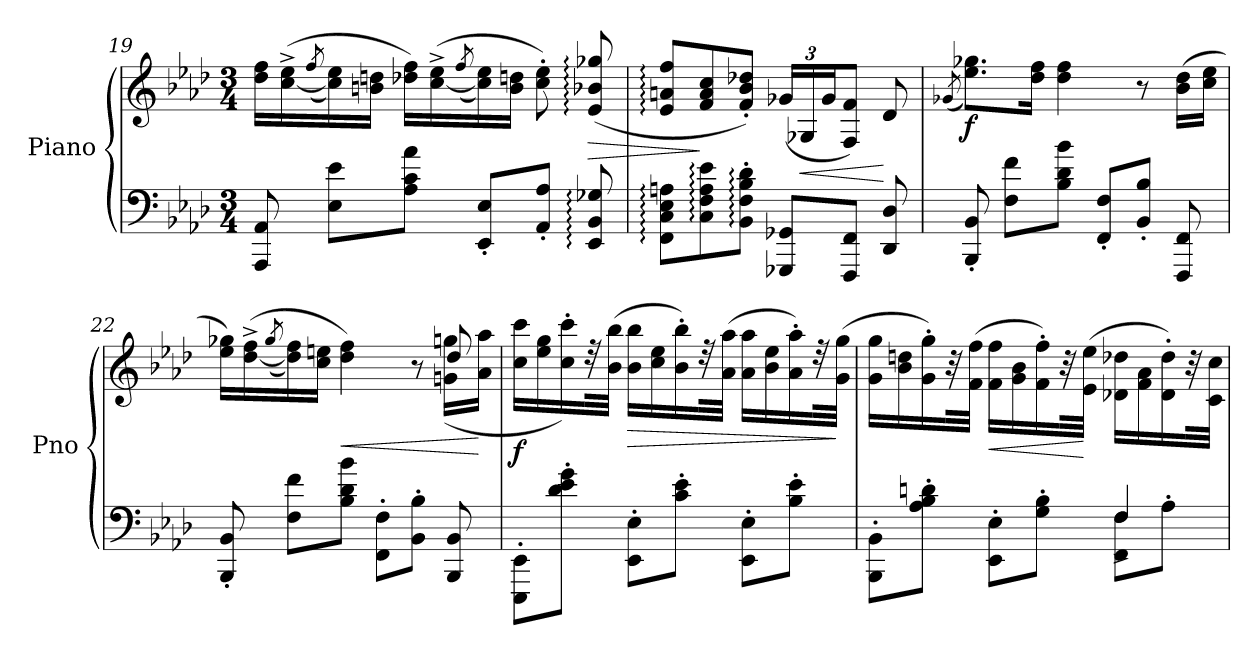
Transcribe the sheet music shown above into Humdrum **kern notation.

**kern	**kern	**dynam
*part1	*part1	*part1
*staff2	*staff1	*staff1/2
*I"Piano	*	*
*I'Pno	*	*
*clefF4	*clefG2	*
*k[b-e-a-d-]	*k[b-e-a-d-]	*
*A-:	*A-:	*
*M3/4	*M3/4	*
=19	=19	=19
8AAA-/ 8AA-/	16dd-\ 16ff\LL	.
.	([16cc\^ 16ee-\^	.
.	(8qff/	.
8E-\ 8e-\L	16cc\] 16ee-\)	.
.	16bn\ 16ddn\JJ	.
8A-\ 8c\ 8a-\J	16dd-X\ 16ff\LL)	.
.	([16cc\^ 16ee-\^	.
.	(8qff/	.
8EE-/' 8E-/'L	16cc\] 16ee-\)	.
.	16b\ 16ddn\JJ	.
8AA-/' 8A-/'J	8cc\' 8ee-\')	.
!	!	!LO:HP:b
8EE-/: 8BB-/: 8G-X/:	(8e-/: 8b-X/: 8gg-X/:	>
=20	=20	=20
8FF\: 8C\: 8E-\: 8An\:L	8e-/: 8an/: 8ff/:L	.
8C\: 8F\: 8A\: 8e-\:	8f/ 8a/ 8cc/	]
8BB-\:' 8F\:' 8B-\:' 8d-\:'J	8f/' 8b-/' 8dd-X/'J)	.
*	*Xbrackettup	*
8GGG-X/ 8GG-X/L	(24g-X/LL	.
!	!	!LO:HP:b
.	24G-X/	<
.	24g-/J	.
8FFF/ 8FF/J	8F/ 8f/J)	.
8DD-/ 8D-/	8d-/	[
!!LO:LB:g=z
=21	=21	=21
.	(8qg-X/	.
!	!	!LO:DY:b
8BBB-/' 8BB-/'	8.ee-\ 8.gg-X\L)	f
8F\ 8f\L	.	.
.	16dd-\ 16ff\Jk	.
8B-\ 8d-\ 8b-\J	4dd-\ 4ff\	.
8FF/' 8F/'L	.	.
8BB-/' 8B-/'J	8r	.
8FFF/ 8FF/	(16b-\ 16dd-\LL	.
.	16cc\ 16ee-\JJ	.
=22	=22	=22
*	*^	*
8BBB-/' 8BB-/'	16ee-\ 16gg-X\LL)	8ryy	.
.	([16dd-\^ 16ff\^	.	.
*	*v	*v	*
.	(8qgg-/	.
8F\ 8f\L	16dd-\] 16ff\)	.
.	16cc\ 16een\JJ	.
!	!	!LO:HP:b
8B-\ 8d-\ 8b-\J	4dd-\ 4ff\)	<
8FF\' 8F\'L	.	.
8BB-\' 8B-\'J	8r	.
*	*^	*
8BBB-/ 8BB-/	8dd-/	(16gn\ 16ggn\LL	.
.	.	16a-\ 16aa-\JJ	[
=23	=23	=23	=23
!	!	!	!LO:DY:b
8EEE-\' 8EE-\'L	8.ryy	16cc\ 16ccc\LL	f
.	.	16ee-\ 16gg\	.
8d-\' 8e-\' 8g\'J	.	16cc\' 16ccc\')	.
.	32rdd	32ryy	.
.	32ryy	(32b-\ 32bb-\JJk	.
!	!	!	!LO:HP:b
8EE-\' 8E-\'L	8.ryy	16b-\ 16bb-\LL	>
.	.	16cc\ 16ee-\	.
8c\' 8e-\'J	.	16b-\' 16bb-\')	.
.	32rdd	32ryy	.
.	32ryy	(32a-\ 32aa-\JJk	.
8EE-\' 8E-\'L	8.ryy	16a-\ 16aa-\LL	.
.	.	16b-\ 16ee-\	.
8B-\' 8e-\'J	.	16a-\' 16aa-\')	.
.	32rdd	32ryy	.
.	32ryy	(32g\ 32gg\JJk	]
!!LO:LB:g=z	!!
=24	=24	=24	=24
*^	*	*	*
8BBB-\' 8BB-\'L	2ryy	8.ryy	16g\ 16gg\LL	.
.	.	.	16b-\ 16ddn\	.
8A-\' 8B-\' 8dn\'J	.	.	16g\' 16gg\')	.
.	.	32r	32ryy	.
.	.	32ryy	(32f\ 32ff\JJk	.
!	!	!	!	!LO:HP:b
8EE-\' 8E-\'L	.	8.ryy	16f\ 16ff\LL	<
.	.	.	16g\ 16b-\	.
8G\' 8B-\'J	.	.	16f\' 16ff\')	.
.	.	32r	32ryy	.
.	.	32ryy	(32e-\ 32ee-\JJk	[
8FF\ 8F\L	4F^/	8.ryy	16d-X\ 16dd-X\LL	.
.	.	.	16f\ 16a-\	.
8A-'\J	.	.	16d-\' 16dd-\')	.
.	.	32r	32ryy	.
.	.	32ryy	32c\ 32cc\JJk	.
*v	*v	*	*	*
*	*v	*v	*
=	=	=
*-	*-	*-
